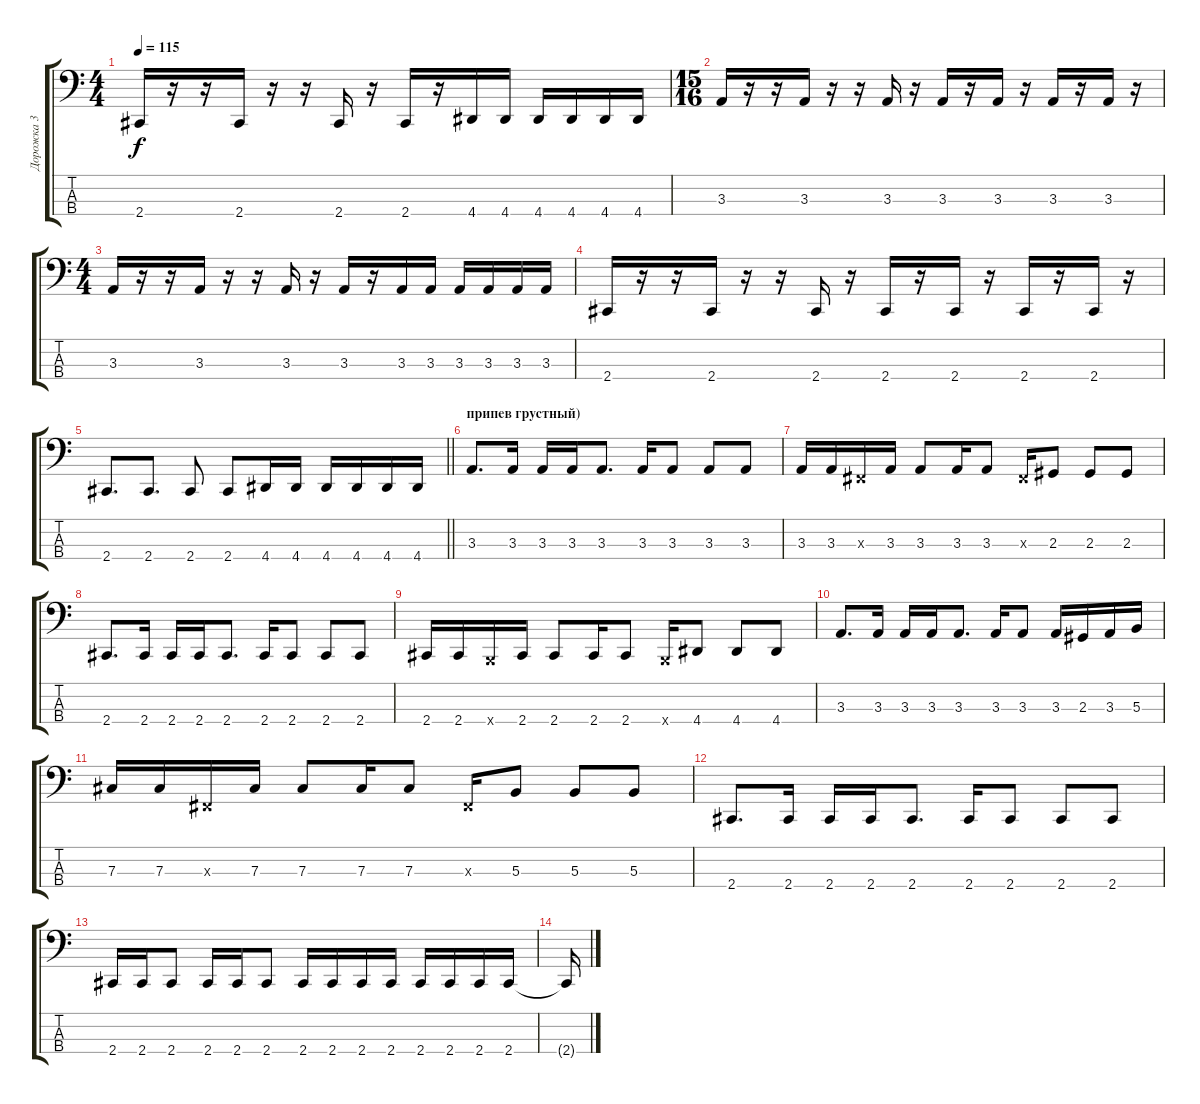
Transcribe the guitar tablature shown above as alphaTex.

\track ("Дорожка 3" "Дорожка 3") {instrument slapbass1}
\staff {score tabs}
\tuning (E2 B1 Gb1 B0) {hide}
\ts (4 4)
\tempo 115
\clef f4
\ks c
2.4.16{dy f} r.16 r.16 2.4.16 r.16 r.16 2.4.16 r.16 2.4.16 r.16 4.4.16 4.4.16 4.4.16 4.4.16 4.4.16 4.4.16 |
\ts (15 16)
3.3.16 r.16 r.16 3.3.16 r.16 r.16 3.3.16 r.16 3.3.16 r.16 3.3.16 r.16 3.3.16 r.16 3.3.16 r.16 |
\ts (4 4)
3.3.16 r.16 r.16 3.3.16 r.16 r.16 3.3.16 r.16 3.3.16 r.16 3.3.16 3.3.16 3.3.16 3.3.16 3.3.16 3.3.16 |
2.4.16 r.16 r.16 2.4.16 r.16 r.16 2.4.16 r.16 2.4.16 r.16 2.4.16 r.16 2.4.16 r.16 2.4.16 r.16 |
\barLineRight lightlight
2.4.8{d} 2.4.8{d} 2.4.8 2.4.8 4.4.16 4.4.16 4.4.16 4.4.16 4.4.16 4.4.16 |
\section ("" "припев грустный)")
3.3.8{d} 3.3.16 3.3.16 3.3.16 3.3.8{d} 3.3.16 3.3.8 3.3.8 3.3.8 |
3.3.16 3.3.16 0.3{x}.16 3.3.16 3.3.8 3.3.16 3.3.8 0.3{x}.16 2.3.8 2.3.8 2.3.8 |
2.4.8{d} 2.4.16 2.4.16 2.4.16 2.4.8{d} 2.4.16 2.4.8 2.4.8 2.4.8 |
2.4.16 2.4.16 0.4{x}.16 2.4.16 2.4.8 2.4.16 2.4.8 0.4{x}.16 4.4.8 4.4.8 4.4.8 |
3.3.8{d} 3.3.16 3.3.16 3.3.16 3.3.8{d} 3.3.16 3.3.8 3.3.16 2.3.16 3.3.16 5.3.16 |
7.3.16 7.3.16 0.3{x}.16 7.3.16 7.3.8 7.3.16 7.3.8 0.3{x}.16 5.3.8 5.3.8 5.3.8 |
2.4.8{d} 2.4.16 2.4.16 2.4.16 2.4.8{d} 2.4.16 2.4.8 2.4.8 2.4.8 |
2.4.16 2.4.16 2.4.8 2.4.16 2.4.16 2.4.8 2.4.16 2.4.16 2.4.16 2.4.16 2.4.16 2.4.16 2.4.16 2.4.16 |
2.4{t}.16
